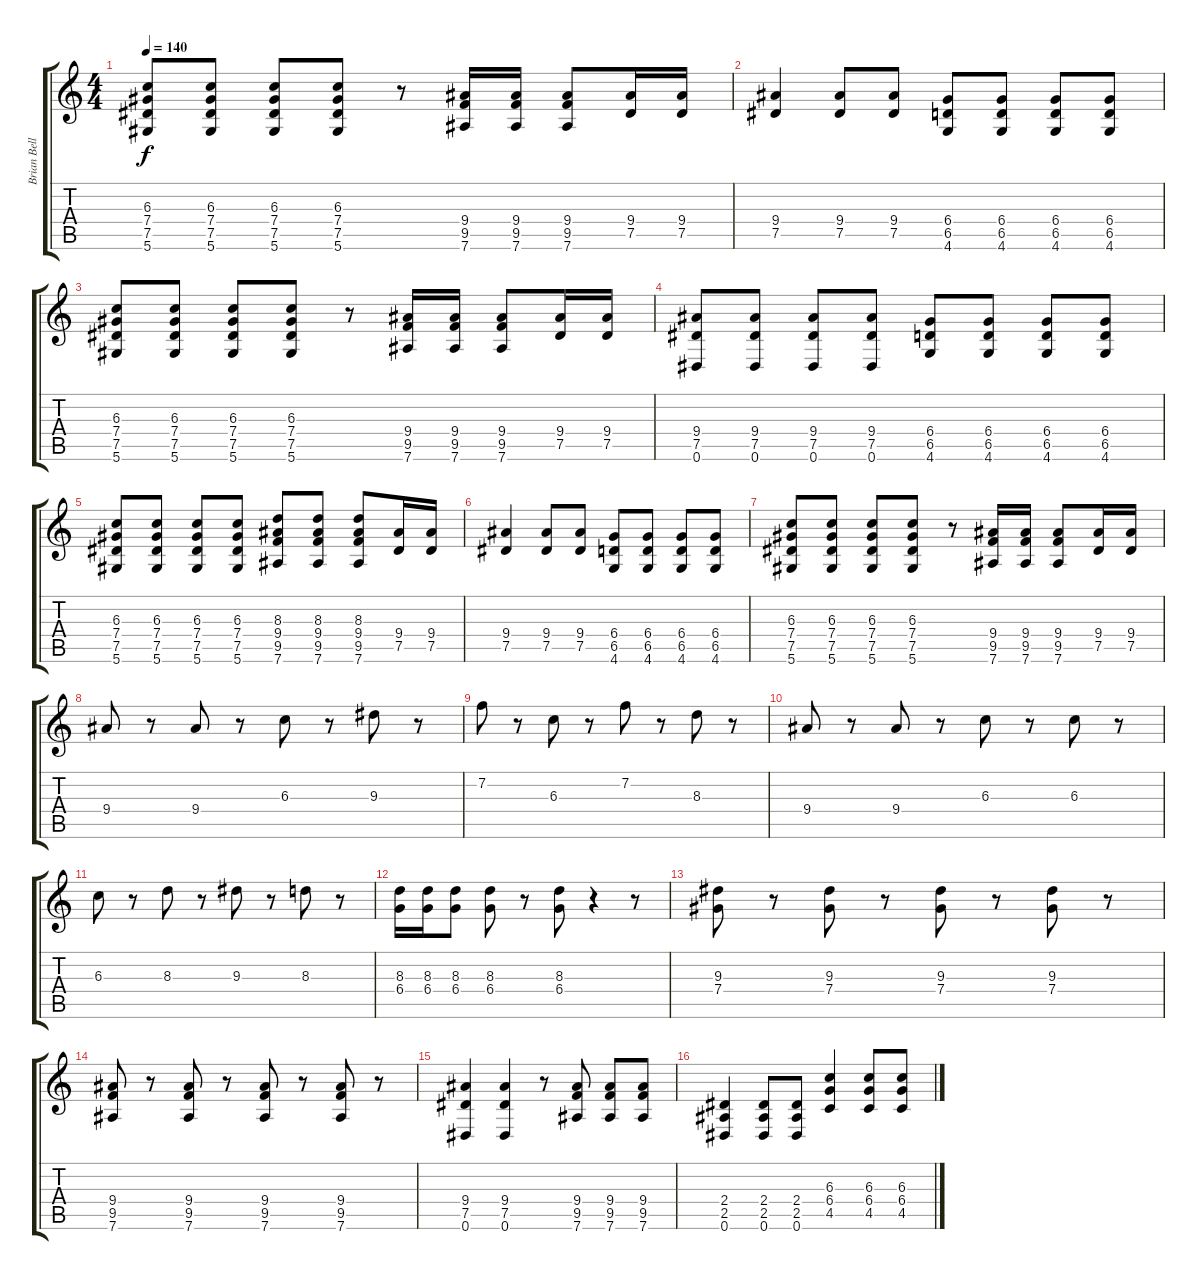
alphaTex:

\track ("Brian Bell" "Brian Bell") {instrument distortionguitar}
\staff {score tabs}
\tuning (Eb4 Bb3 Gb3 Db3 Ab2 Eb2) {hide}
\ts (4 4)
\tempo 140
\clef g2
\ks c
(6.3 7.4 7.5 5.6).8{dy f} (6.3 7.4 7.5 5.6).8 (6.3 7.4 7.5 5.6).8 (6.3 7.4 7.5 5.6).8 r.8 (9.4 9.5 7.6).16 (9.4 9.5 7.6).16 (9.4 9.5 7.6).8 (9.4 7.5).16 (9.4 7.5).16 |
(9.4 7.5).4 (9.4 7.5).8 (9.4 7.5).8 (6.4 6.5 4.6).8 (6.4 6.5 4.6).8 (6.4 6.5 4.6).8 (6.4 6.5 4.6).8 |
(6.3 7.4 7.5 5.6).8 (6.3 7.4 7.5 5.6).8 (6.3 7.4 7.5 5.6).8 (6.3 7.4 7.5 5.6).8 r.8 (9.4 9.5 7.6).16 (9.4 9.5 7.6).16 (9.4 9.5 7.6).8 (9.4 7.5).16 (9.4 7.5).16 |
(9.4 7.5 0.6).8 (9.4 7.5 0.6).8 (9.4 7.5 0.6).8 (9.4 7.5 0.6).8 (6.4 6.5 4.6).8 (6.4 6.5 4.6).8 (6.4 6.5 4.6).8 (6.4 6.5 4.6).8 |
(6.3 7.4 7.5 5.6).8 (6.3 7.4 7.5 5.6).8 (6.3 7.4 7.5 5.6).8 (6.3 7.4 7.5 5.6).8 (8.3 9.4 9.5 7.6).8 (8.3 9.4 9.5 7.6).8 (8.3 9.4 9.5 7.6).8 (9.4 7.5).16 (9.4 7.5).16 |
(9.4 7.5).4 (9.4 7.5).8 (9.4 7.5).8 (6.4 6.5 4.6).8 (6.4 6.5 4.6).8 (6.4 6.5 4.6).8 (6.4 6.5 4.6).8 |
(6.3 7.4 7.5 5.6).8 (6.3 7.4 7.5 5.6).8 (6.3 7.4 7.5 5.6).8 (6.3 7.4 7.5 5.6).8 r.8 (9.4 9.5 7.6).16 (9.4 9.5 7.6).16 (9.4 9.5 7.6).8 (9.4 7.5).16 (9.4 7.5).16 |
9.4.8 r.8 9.4.8 r.8 6.3.8 r.8 9.3.8 r.8 |
7.2.8 r.8 6.3.8 r.8 7.2.8 r.8 8.3.8 r.8 |
9.4.8 r.8 9.4.8 r.8 6.3.8 r.8 6.3.8 r.8 |
6.3.8 r.8 8.3.8 r.8 9.3.8 r.8 8.3.8 r.8 |
(8.3 6.4).16 (8.3 6.4).16 (8.3 6.4).8 (8.3 6.4).8 r.8 (8.3 6.4).8 r.4 r.8 |
(9.3 7.4).8 r.8 (9.3 7.4).8 r.8 (9.3 7.4).8 r.8 (9.3 7.4).8 r.8 |
(9.4 9.5 7.6).8 r.8 (9.4 9.5 7.6).8 r.8 (9.4 9.5 7.6).8 r.8 (9.4 9.5 7.6).8 r.8 |
(9.4 7.5 0.6).4 (9.4 7.5 0.6).4 r.8 (9.4 9.5 7.6).8 (9.4 9.5 7.6).8 (9.4 9.5 7.6).8 |
(2.4 2.5 0.6).4 (2.4 2.5 0.6).8 (2.4 2.5 0.6).8 (6.3 6.4 4.5).4 (6.3 6.4 4.5).8 (6.3 6.4 4.5).8
